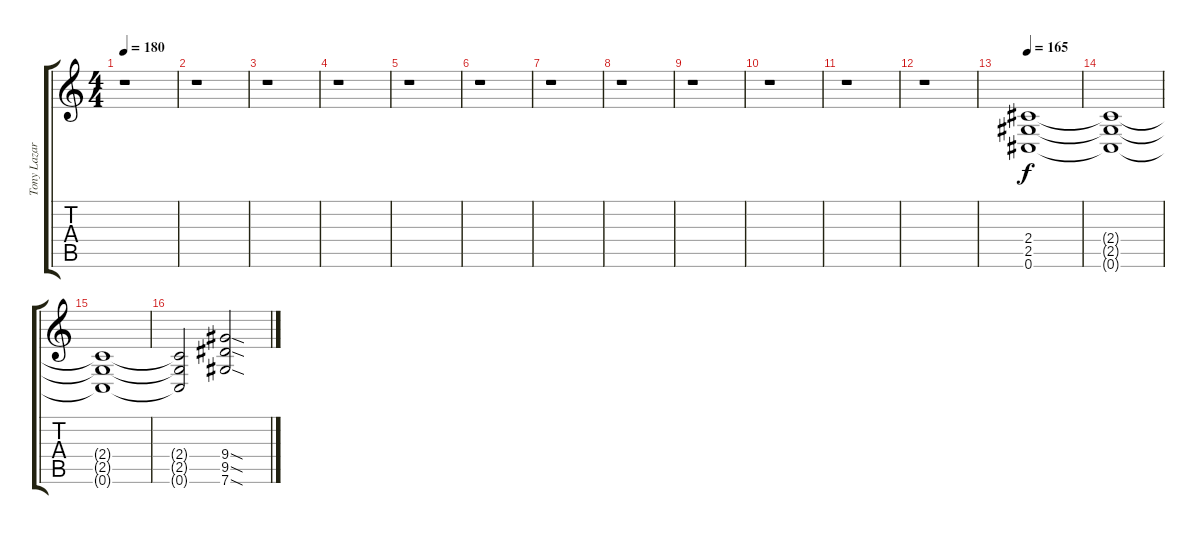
\track ("Tony Lazaro - Rhythm (Melodic Part)" "Tony Lazar") {instrument distortionguitar}
\staff {score tabs}
\tuning (Db4 Ab3 E3 B2 Gb2 Db2) {hide}
\ts (4 4)
\tempo 180
\clef g2
\ks c
r.1{dy f} |
r.1 |
r.1 |
r.1 |
r.1 |
r.1 |
r.1 |
r.1 |
r.1 |
r.1 |
r.1 |
r.1 |
\tempo 165
(2.4 2.5 0.6).1 |
(2.4{t} 2.5{t} 0.6{t}).1 |
(2.4{t} 2.5{t} 0.6{t}).1 |
(2.4{t} 2.5{t} 0.6{t}).2 (9.4{sod} 9.5{sod} 7.6{sod}).2
